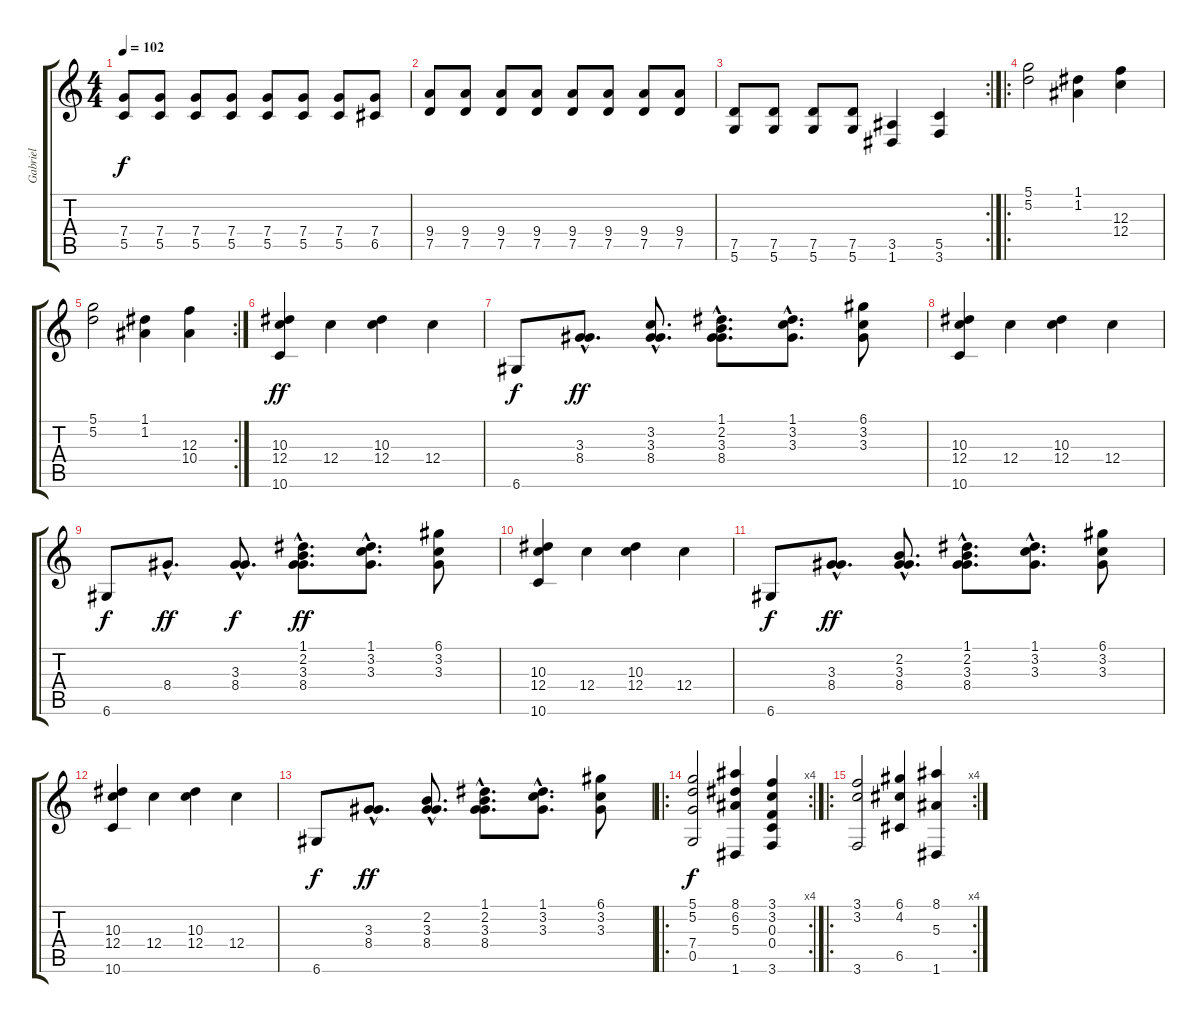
\track ("Gabriel" "Gabriel") {instrument overdrivenguitar}
\staff {score tabs}
\tuning (D4 A3 F3 C3 G2 D2) {hide}
\ts (4 4)
\tempo 102
\clef g2
\ks c
(7.4 5.5).8{dy f} (7.4 5.5).8 (7.4 5.5).8 (7.4 5.5).8 (7.4 5.5).8 (7.4 5.5).8 (7.4 5.5).8 (7.4 6.5).8 |
(9.4 7.5).8 (9.4 7.5).8 (9.4 7.5).8 (9.4 7.5).8 (9.4 7.5).8 (9.4 7.5).8 (9.4 7.5).8 (9.4 7.5).8 |
\rc 2
(7.5 5.6).8 (7.5 5.6).8 (7.5 5.6).8 (7.5 5.6).8 (3.5 1.6).4 (5.5 3.6).4 |
\ro
(5.1 5.2).2 (1.1 1.2).4 (12.3 12.4).4 |
\rc 2
(5.1 5.2).2 (1.1 1.2).4 (12.3 10.4).4 |
(10.3 12.4 10.6).4{dy ff} 12.4.4 (10.3 12.4).4 12.4.4 |
6.6.8{dy f} (3.3{hac} 8.4{hac}).8{d dy ff} (3.2{hac} 3.3{hac} 8.4{hac}).8{d} (1.1{hac} 2.2{hac} 3.3{hac} 8.4{hac}).8{d} (1.1{hac} 3.2{hac} 3.3{hac}).8{d} (6.1 3.2 3.3).8 |
(10.3 12.4 10.6).4 12.4.4 (10.3 12.4).4 12.4.4 |
6.6.8{dy f} 8.4{hac}.8{d dy ff} (3.3{hac} 8.4{hac}).8{d dy f} (1.1{hac} 2.2{hac} 3.3{hac} 8.4{hac}).8{d dy ff} (1.1{hac} 3.2{hac} 3.3{hac}).8{d} (6.1 3.2 3.3).8 |
(10.3 12.4 10.6).4 12.4.4 (10.3 12.4).4 12.4.4 |
6.6.8{dy f} (3.3{hac} 8.4{hac}).8{d dy ff} (2.2{hac} 3.3{hac} 8.4{hac}).8{d} (1.1{hac} 2.2{hac} 3.3{hac} 8.4{hac}).8{d} (1.1{hac} 3.2{hac} 3.3{hac}).8{d} (6.1 3.2 3.3).8 |
(10.3 12.4 10.6).4 12.4.4 (10.3 12.4).4 12.4.4 |
6.6.8{dy f} (3.3{hac} 8.4{hac}).8{d dy ff} (2.2{hac} 3.3{hac} 8.4{hac}).8{d} (1.1{hac} 2.2{hac} 3.3{hac} 8.4{hac}).8{d} (1.1{hac} 3.2{hac} 3.3{hac}).8{d} (6.1 3.2 3.3).8 |
\ro
\rc 4
(5.1 5.2 7.4 0.5).2{dy f} (8.1 6.2 5.3 1.6).4 (3.1 3.2 0.3 0.4 3.6).4 |
\ro
\rc 4
(3.1 3.2 3.6).2 (6.1 4.2 6.5).4 (8.1 5.3 1.6).4
